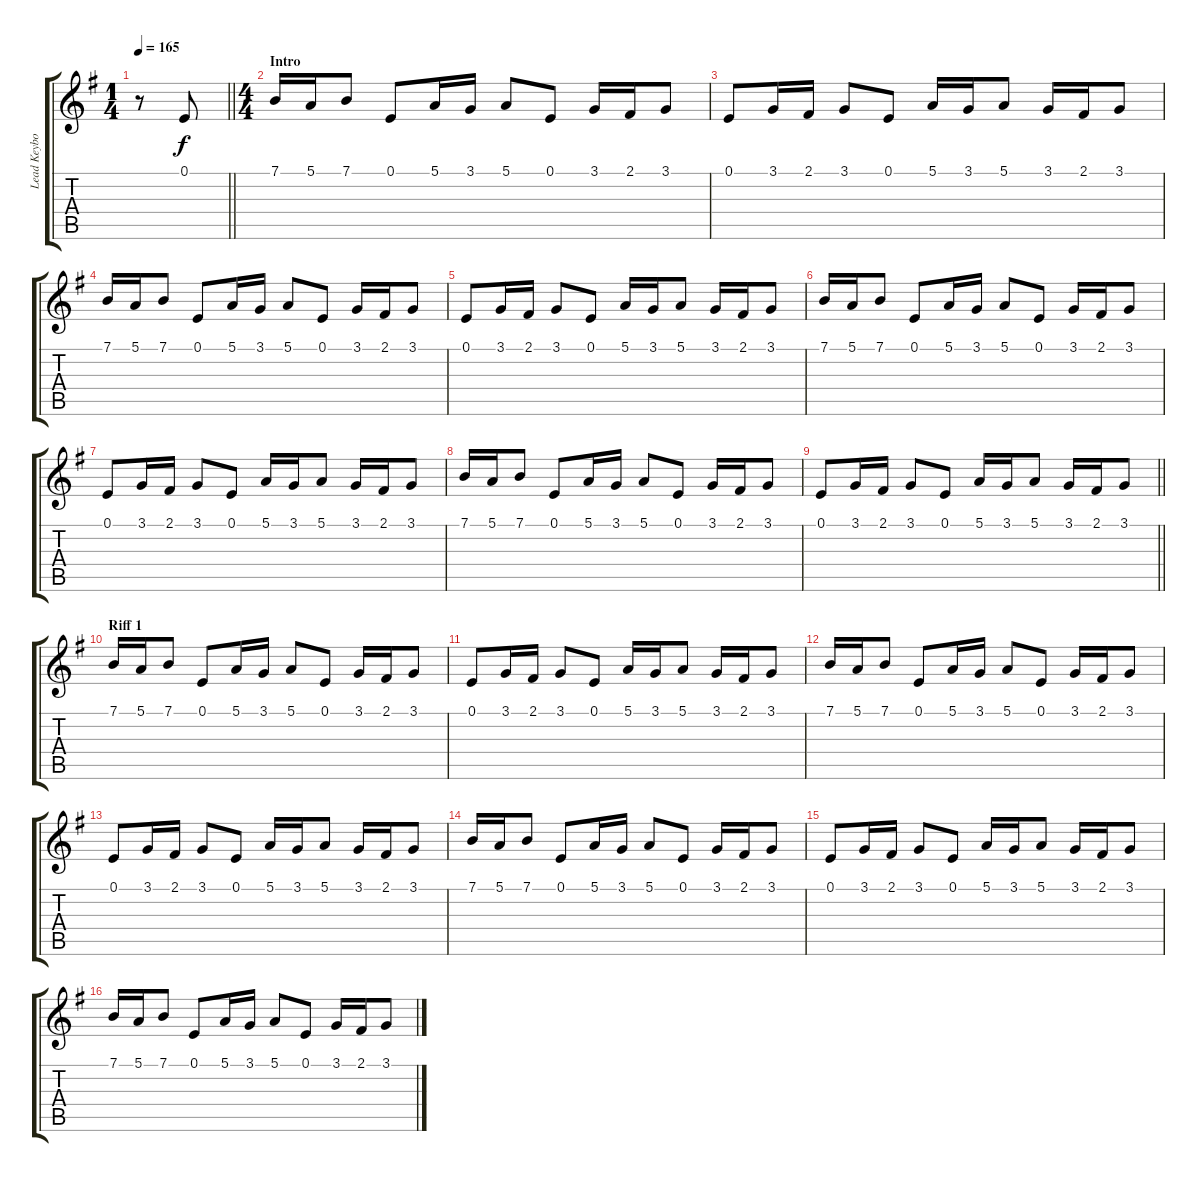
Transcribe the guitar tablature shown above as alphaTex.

\track ("Lead Keyboard 1: Juha Mäenpää" "Lead Keybo") {instrument pad1newage}
\staff {score tabs}
\tuning (E4 B3 G3 D3 A2 E2) {hide}
\ts (1 4)
\tempo 165
\clef g2
\barLineRight lightlight
\ks eminor
r.8{dy f instrument pad1newage} 0.1.8 |
\ts (4 4)
\section ("" "Intro")
7.1.16 5.1.16 7.1.8 0.1.8 5.1.16 3.1.16 5.1.8 0.1.8 3.1.16 2.1.16 3.1.8 |
0.1.8 3.1.16 2.1.16 3.1.8 0.1.8 5.1.16 3.1.16 5.1.8 3.1.16 2.1.16 3.1.8 |
7.1.16 5.1.16 7.1.8 0.1.8 5.1.16 3.1.16 5.1.8 0.1.8 3.1.16 2.1.16 3.1.8 |
0.1.8 3.1.16 2.1.16 3.1.8 0.1.8 5.1.16 3.1.16 5.1.8 3.1.16 2.1.16 3.1.8 |
7.1.16 5.1.16 7.1.8 0.1.8 5.1.16 3.1.16 5.1.8 0.1.8 3.1.16 2.1.16 3.1.8 |
0.1.8 3.1.16 2.1.16 3.1.8 0.1.8 5.1.16 3.1.16 5.1.8 3.1.16 2.1.16 3.1.8 |
7.1.16 5.1.16 7.1.8 0.1.8 5.1.16 3.1.16 5.1.8 0.1.8 3.1.16 2.1.16 3.1.8 |
\barLineRight lightlight
0.1.8 3.1.16 2.1.16 3.1.8 0.1.8 5.1.16 3.1.16 5.1.8 3.1.16 2.1.16 3.1.8 |
\section ("" "Riff 1")
7.1.16 5.1.16 7.1.8 0.1.8 5.1.16 3.1.16 5.1.8 0.1.8 3.1.16 2.1.16 3.1.8 |
0.1.8 3.1.16 2.1.16 3.1.8 0.1.8 5.1.16 3.1.16 5.1.8 3.1.16 2.1.16 3.1.8 |
7.1.16 5.1.16 7.1.8 0.1.8 5.1.16 3.1.16 5.1.8 0.1.8 3.1.16 2.1.16 3.1.8 |
0.1.8 3.1.16 2.1.16 3.1.8 0.1.8 5.1.16 3.1.16 5.1.8 3.1.16 2.1.16 3.1.8 |
7.1.16 5.1.16 7.1.8 0.1.8 5.1.16 3.1.16 5.1.8 0.1.8 3.1.16 2.1.16 3.1.8 |
0.1.8 3.1.16 2.1.16 3.1.8 0.1.8 5.1.16 3.1.16 5.1.8 3.1.16 2.1.16 3.1.8 |
7.1.16 5.1.16 7.1.8 0.1.8 5.1.16 3.1.16 5.1.8 0.1.8 3.1.16 2.1.16 3.1.8
